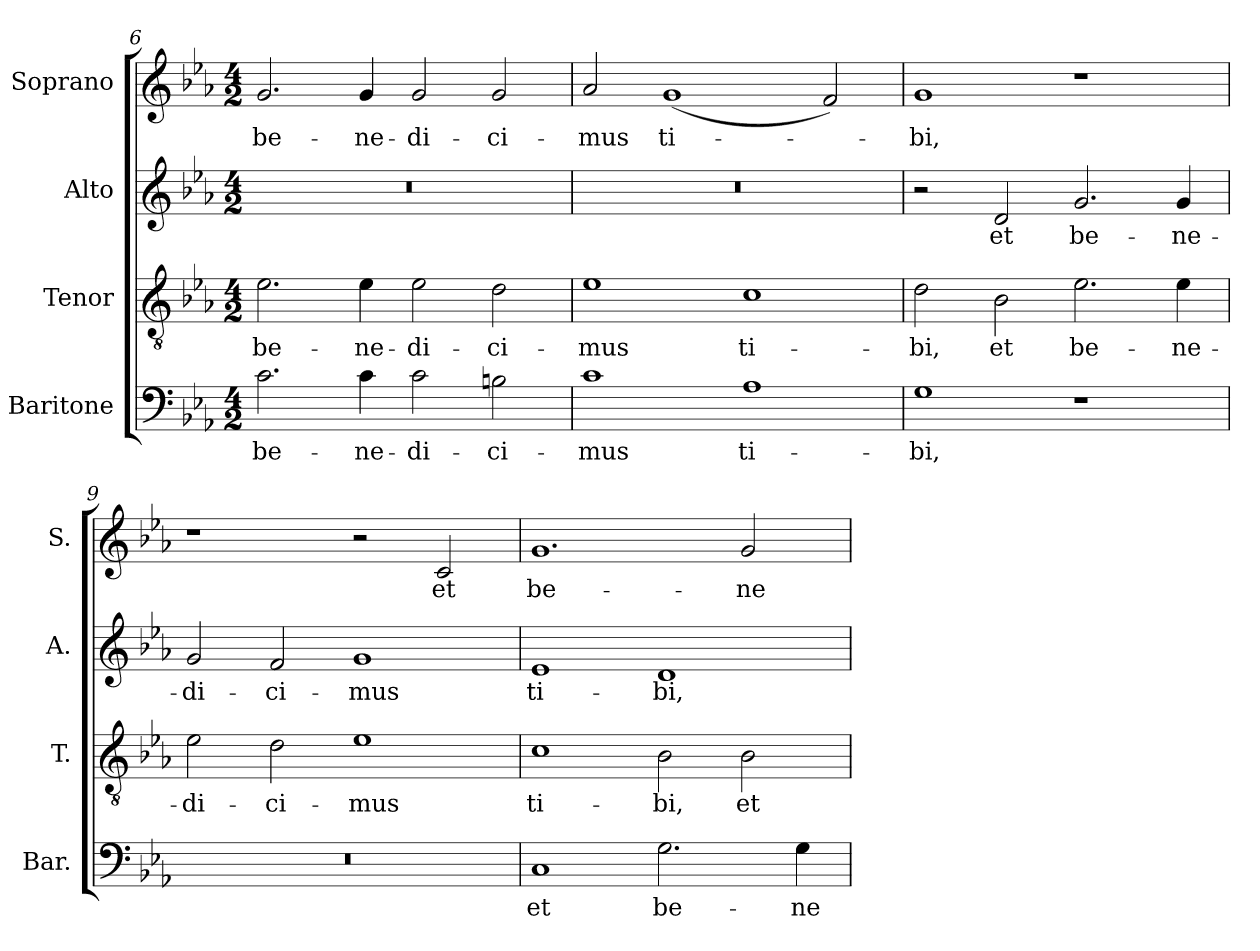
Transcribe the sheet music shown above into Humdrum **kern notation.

**kern	**text	**kern	**text	**kern	**text	**kern	**text
*part4	*part4	*part3	*part3	*part2	*part2	*part1	*part1
*staff4	*staff4	*staff3	*staff3	*staff2	*staff2	*staff1	*staff1
*I"Baritone	*	*I"Tenor	*	*I"Alto	*	*I"Soprano	*
*I'Bar.	*	*I'T.	*	*I'A.	*	*I'S.	*
*clefF4	*	*clefGv2	*	*clefG2	*	*clefG2	*
*	*	*ITrd7c12	*	*	*	*	*
*k[b-e-a-]	*	*k[b-e-a-]	*	*k[b-e-a-]	*	*k[b-e-a-]	*
*E-:	*	*E-:	*	*E-:	*	*E-:	*
*M4/2	*	*M4/2	*	*M4/2	*	*M4/2	*
=6	=6	=6	=6	=6	=6	=6	=6
!	!LO:LY:b:color=#000000	!	!	!	!	!	!
!	!	!	!LO:LY:b:color=#000000	!LO:N:vis=1	!	!	!
!	!	!	!	!	!	!	!LO:LY:b:color=#000000
2.ci\	be-	2.E-i\	be-	0r	.	2.gi/	be-
!	!LO:LY:b:color=#000000	!	!	!	!	!	!
!	!	!	!LO:LY:b:color=#000000	!	!	!	!
!	!	!	!	!	!	!	!LO:LY:b:color=#000000
4ci\	-ne-	4E-i\	-ne-	.	.	4gi/	-ne-
!	!LO:LY:b:color=#000000	!	!	!	!	!	!
!	!	!	!LO:LY:b:color=#000000	!	!	!	!
!	!	!	!	!	!	!	!LO:LY:b:color=#000000
2ci\	-di-	2E-i\	-di-	.	.	2gi/	-di-
!	!LO:LY:b:color=#000000	!	!	!	!	!	!
!	!	!	!LO:LY:b:color=#000000	!	!	!	!
!	!	!	!	!	!	!	!LO:LY:b:color=#000000
2Bni\	-ci-	2Di\	-ci-	.	.	2gi/	-ci-
!!LO:LB:g=z
=7	=7	=7	=7	=7	=7	=7	=7
!	!LO:LY:b:color=#000000	!	!	!	!	!	!
!	!	!	!LO:LY:b:color=#000000	!LO:N:vis=1	!	!	!
!	!	!	!	!	!	!	!LO:LY:b:color=#000000
1ci	-mus	1E-i	-mus	0r	.	2a-i/	-mus
!	!	!	!	!	!	!	!LO:LY:b:color=#000000
.	.	.	.	.	.	(1gi	ti-
!	!LO:LY:b:color=#000000	!	!	!	!	!	!
!	!	!	!LO:LY:b:color=#000000	!	!	!	!
1A-i	ti-	1Ci	ti-	.	.	.	.
.	.	.	.	.	.	2fi/)	.
=8	=8	=8	=8	=8	=8	=8	=8
!	!LO:LY:b:color=#000000	!	!	!	!	!	!
!	!	!	!LO:LY:b:color=#000000	!	!	!	!
!	!	!	!	!	!	!	!LO:LY:b:color=#000000
1Gi	-bi,	2Di\	-bi,	2r	.	1gi	-bi,
!	!	!	!LO:LY:b:color=#000000	!	!	!	!
!	!	!	!	!	!LO:LY:b:color=#000000	!	!
.	.	2BB-i\	et	2di/	et	.	.
!	!	!	!LO:LY:b:color=#000000	!	!	!	!
!	!	!	!	!	!LO:LY:b:color=#000000	!	!
1r	.	2.E-i\	be-	2.gi/	be-	1r	.
!	!	!	!LO:LY:b:color=#000000	!	!	!	!
!	!	!	!	!	!LO:LY:b:color=#000000	!	!
.	.	4E-i\	-ne-	4gi/	-ne-	.	.
=9	=9	=9	=9	=9	=9	=9	=9
!LO:N:vis=1	!	!	!	!	!	!	!
!	!	!	!LO:LY:b:color=#000000	!	!	!	!
!	!	!	!	!	!LO:LY:b:color=#000000	!	!
0r	.	2E-i\	-di-	2gi/	-di-	1r	.
!	!	!	!LO:LY:b:color=#000000	!	!	!	!
!	!	!	!	!	!LO:LY:b:color=#000000	!	!
.	.	2Di\	-ci-	2fi/	-ci-	.	.
!	!	!	!LO:LY:b:color=#000000	!	!	!	!
!	!	!	!	!	!LO:LY:b:color=#000000	!	!
.	.	1E-i	-mus	1gi	-mus	2r	.
!	!	!	!	!	!	!	!LO:LY:b:color=#000000
.	.	.	.	.	.	2ci/	et
=10	=10	=10	=10	=10	=10	=10	=10
!	!LO:LY:b:color=#000000	!	!	!	!	!	!
!	!	!	!LO:LY:b:color=#000000	!	!	!	!
!	!	!	!	!	!LO:LY:b:color=#000000	!	!
!	!	!	!	!	!	!	!LO:LY:b:color=#000000
1Ci	et	1Ci	ti-	1e-i	ti-	1.gi	be-
!	!LO:LY:b:color=#000000	!	!	!	!	!	!
!	!	!	!LO:LY:b:color=#000000	!	!	!	!
!	!	!	!	!	!LO:LY:b:color=#000000	!	!
2.Gi\	be-	2BB-i\	-bi,	1di	-bi,	.	.
!	!	!	!LO:LY:b:color=#000000	!	!	!	!
!	!	!	!	!	!	!	!LO:LY:b:color=#000000
.	.	2BB-i\	et	.	.	2gi/	-ne-
!	!LO:LY:b:color=#000000	!	!	!	!	!	!
4Gi\	-ne-	.	.	.	.	.	.
=	=	=	=	=	=	=	=
*-	*-	*-	*-	*-	*-	*-	*-
